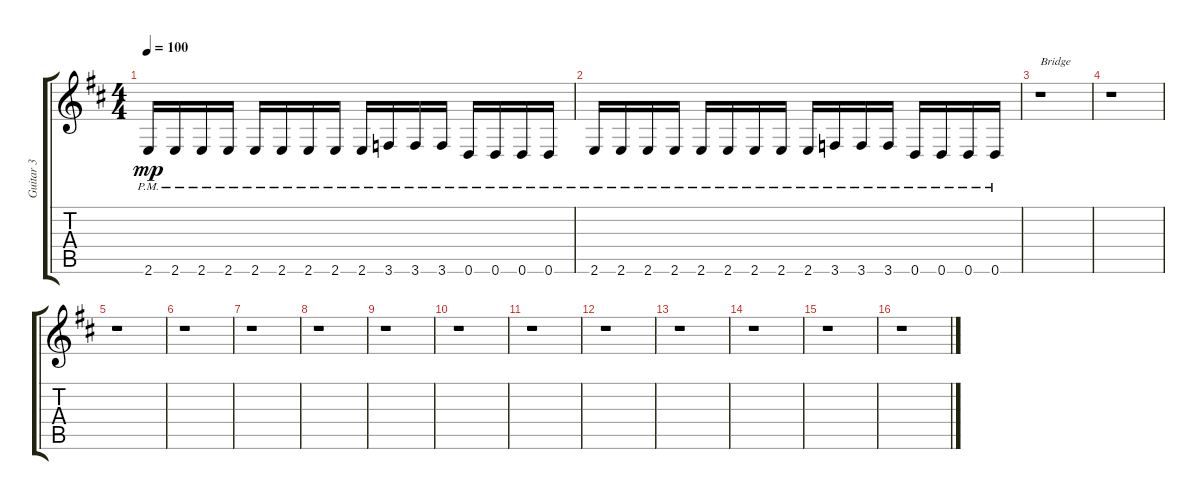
\track ("Guitar 3" "Guitar 3") {instrument electricguitarclean}
\staff {score tabs}
\tuning (E4 B3 G3 D3 A2 D2) {hide}
\ts (4 4)
\tempo 100
\clef g2
\ks d
2.6{pm}.16{dy mp} 2.6{pm}.16 2.6{pm}.16 2.6{pm}.16 2.6{pm}.16 2.6{pm}.16 2.6{pm}.16 2.6{pm}.16 2.6{pm}.16 3.6{pm}.16 3.6{pm}.16 3.6{pm}.16 0.6{pm}.16 0.6{pm}.16 0.6{pm}.16 0.6{pm}.16 |
2.6{pm}.16 2.6{pm}.16 2.6{pm}.16 2.6{pm}.16 2.6{pm}.16 2.6{pm}.16 2.6{pm}.16 2.6{pm}.16 2.6{pm}.16 3.6{pm}.16 3.6{pm}.16 3.6{pm}.16 0.6{pm}.16 0.6{pm}.16 0.6{pm}.16 0.6{pm}.16 |
r.1{txt "Bridge"} |
r.1 |
r.1 |
r.1 |
r.1 |
r.1 |
r.1 |
r.1 |
r.1 |
r.1 |
r.1 |
r.1 |
r.1 |
r.1
